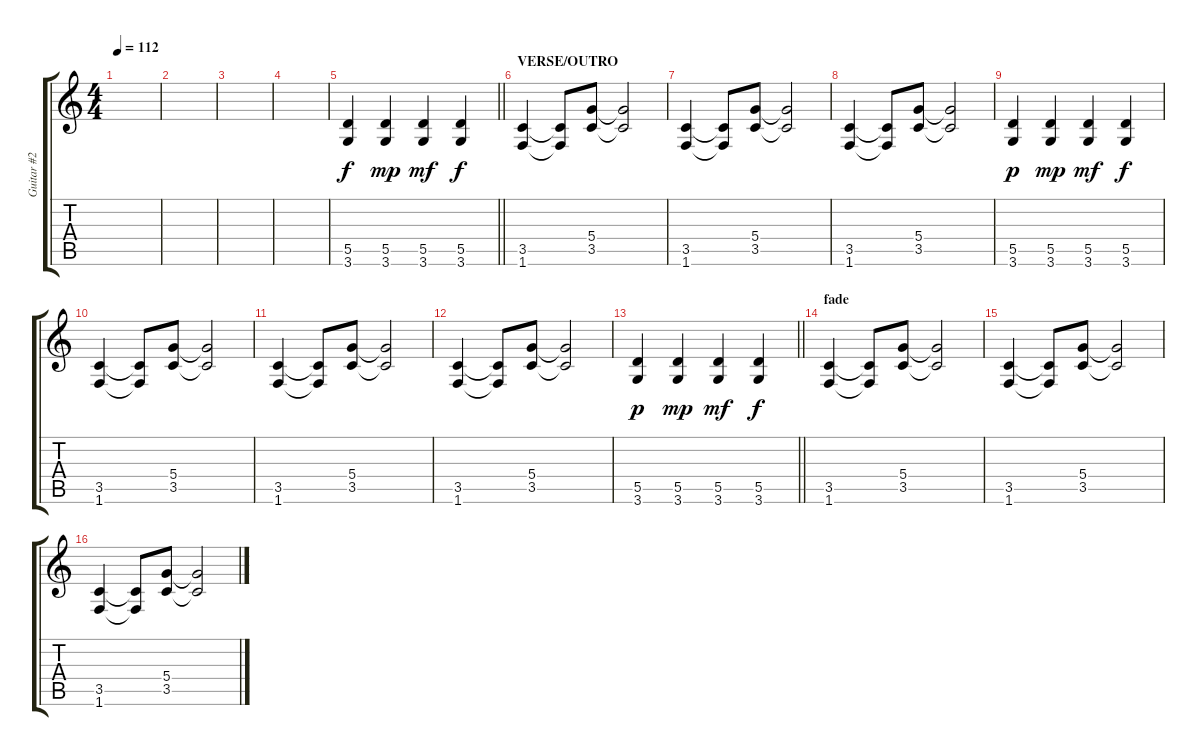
\track ("Guitar #2" "Guitar #2") {instrument overdrivenguitar}
\staff {score tabs}
\tuning (E4 B3 G3 D3 A2 E2) {hide}
\ts (4 4)
\tempo 112
\clef g2
\ks c
|
|
|
|
\barLineRight lightlight
(5.5 3.6).4 (5.5 3.6).4{dy mp} (5.5 3.6).4{dy mf} (5.5 3.6).4{dy f} |
\section ("" "VERSE/OUTRO")
(3.5 1.6).4 (3.5{t} 1.6{t}).8 (5.4 3.5).8 (5.4{t} 3.5{t}).2 |
(3.5 1.6).4 (3.5{t} 1.6{t}).8 (5.4 3.5).8 (5.4{t} 3.5{t}).2 |
(3.5 1.6).4 (3.5{t} 1.6{t}).8 (5.4 3.5).8 (5.4{t} 3.5{t}).2 |
(5.5 3.6).4{dy p} (5.5 3.6).4{dy mp} (5.5 3.6).4{dy mf} (5.5 3.6).4{dy f} |
(3.5 1.6).4 (3.5{t} 1.6{t}).8 (5.4 3.5).8 (5.4{t} 3.5{t}).2 |
(3.5 1.6).4 (3.5{t} 1.6{t}).8 (5.4 3.5).8 (5.4{t} 3.5{t}).2 |
(3.5 1.6).4 (3.5{t} 1.6{t}).8 (5.4 3.5).8 (5.4{t} 3.5{t}).2 |
\barLineRight lightlight
(5.5 3.6).4{dy p} (5.5 3.6).4{dy mp} (5.5 3.6).4{dy mf} (5.5 3.6).4{dy f} |
\section ("" "fade")
(3.5 1.6).4 (3.5{t} 1.6{t}).8 (5.4 3.5).8 (5.4{t} 3.5{t}).2 |
(3.5 1.6).4 (3.5{t} 1.6{t}).8 (5.4 3.5).8 (5.4{t} 3.5{t}).2 |
(3.5 1.6).4 (3.5{t} 1.6{t}).8 (5.4 3.5).8 (5.4{t} 3.5{t}).2
